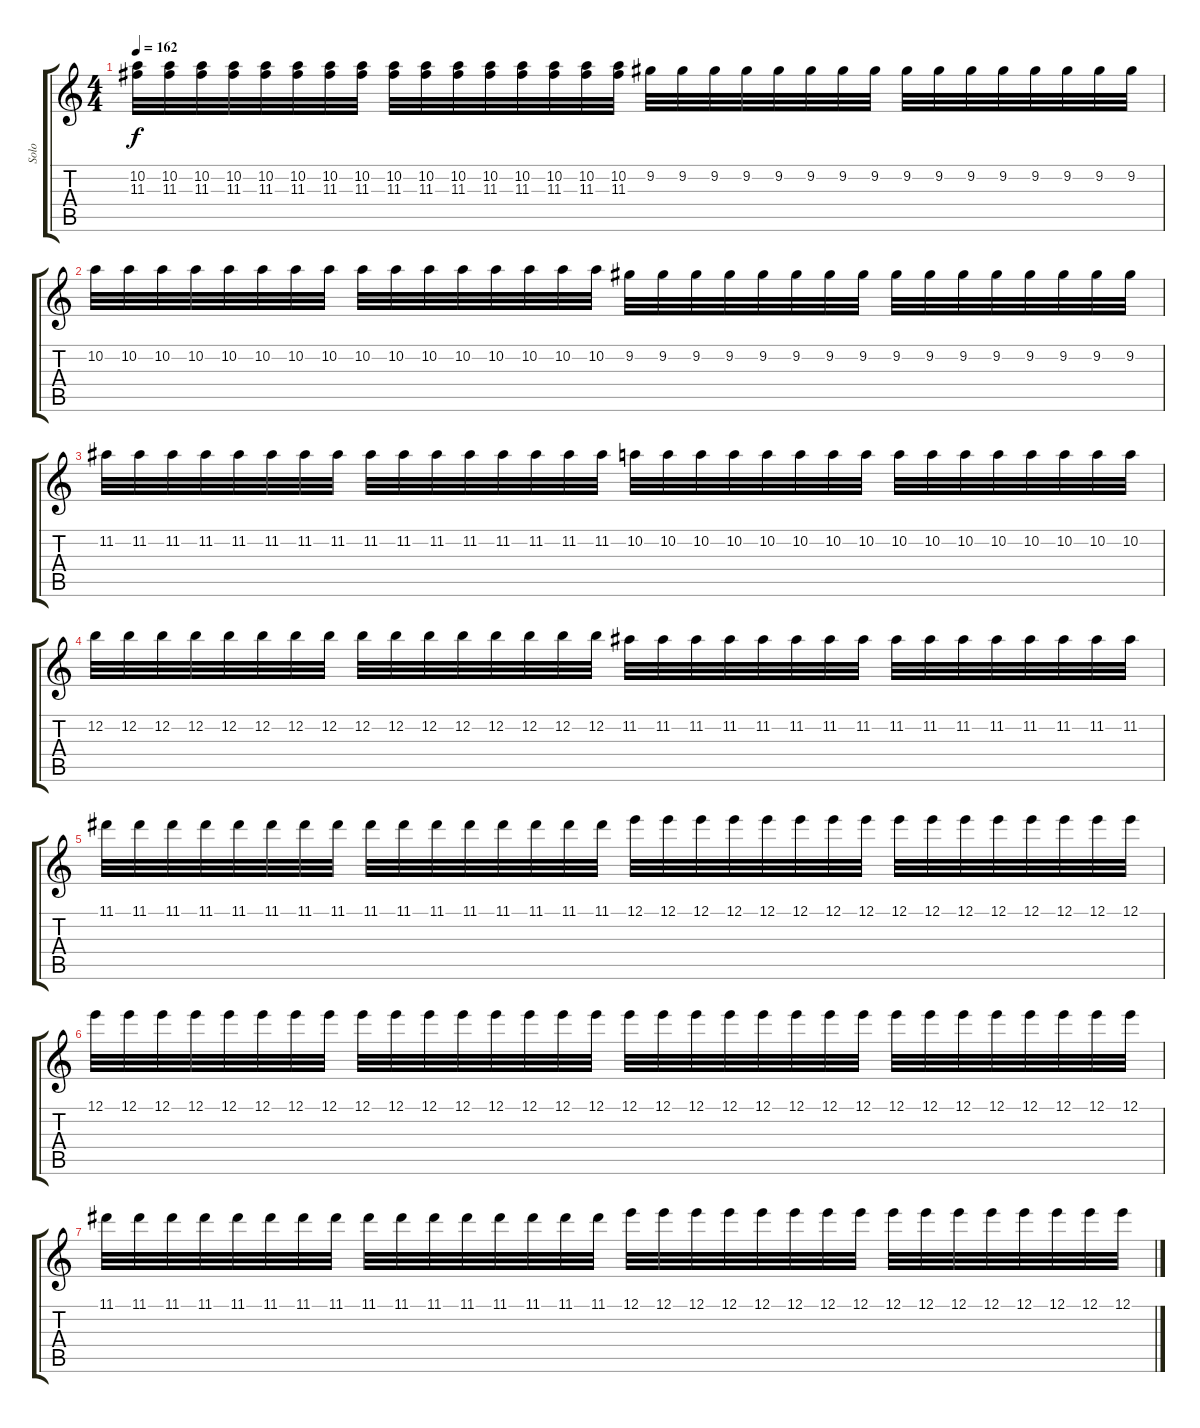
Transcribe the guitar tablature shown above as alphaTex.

\track ("Solo" "Solo") {instrument distortionguitar}
\staff {score tabs}
\tuning (E4 B3 G3 D3 A2 E2) {hide}
\ts (4 4)
\tempo 162
\clef g2
\ks c
(10.2 11.3).32{dy f} (10.2 11.3).32 (10.2 11.3).32 (10.2 11.3).32 (10.2 11.3).32 (10.2 11.3).32 (10.2 11.3).32 (10.2 11.3).32 (10.2 11.3).32 (10.2 11.3).32 (10.2 11.3).32 (10.2 11.3).32 (10.2 11.3).32 (10.2 11.3).32 (10.2 11.3).32 (10.2 11.3).32 9.2.32 9.2.32 9.2.32 9.2.32 9.2.32 9.2.32 9.2.32 9.2.32 9.2.32 9.2.32 9.2.32 9.2.32 9.2.32 9.2.32 9.2.32 9.2.32 |
10.2.32 10.2.32 10.2.32 10.2.32 10.2.32 10.2.32 10.2.32 10.2.32 10.2.32 10.2.32 10.2.32 10.2.32 10.2.32 10.2.32 10.2.32 10.2.32 9.2.32 9.2.32 9.2.32 9.2.32 9.2.32 9.2.32 9.2.32 9.2.32 9.2.32 9.2.32 9.2.32 9.2.32 9.2.32 9.2.32 9.2.32 9.2.32 |
11.2.32 11.2.32 11.2.32 11.2.32 11.2.32 11.2.32 11.2.32 11.2.32 11.2.32 11.2.32 11.2.32 11.2.32 11.2.32 11.2.32 11.2.32 11.2.32 10.2.32 10.2.32 10.2.32 10.2.32 10.2.32 10.2.32 10.2.32 10.2.32 10.2.32 10.2.32 10.2.32 10.2.32 10.2.32 10.2.32 10.2.32 10.2.32 |
12.2.32 12.2.32 12.2.32 12.2.32 12.2.32 12.2.32 12.2.32 12.2.32 12.2.32 12.2.32 12.2.32 12.2.32 12.2.32 12.2.32 12.2.32 12.2.32 11.2.32 11.2.32 11.2.32 11.2.32 11.2.32 11.2.32 11.2.32 11.2.32 11.2.32 11.2.32 11.2.32 11.2.32 11.2.32 11.2.32 11.2.32 11.2.32 |
11.1.32 11.1.32 11.1.32 11.1.32 11.1.32 11.1.32 11.1.32 11.1.32 11.1.32 11.1.32 11.1.32 11.1.32 11.1.32 11.1.32 11.1.32 11.1.32 12.1.32 12.1.32 12.1.32 12.1.32 12.1.32 12.1.32 12.1.32 12.1.32 12.1.32 12.1.32 12.1.32 12.1.32 12.1.32 12.1.32 12.1.32 12.1.32 |
12.1.32 12.1.32 12.1.32 12.1.32 12.1.32 12.1.32 12.1.32 12.1.32 12.1.32 12.1.32 12.1.32 12.1.32 12.1.32 12.1.32 12.1.32 12.1.32 12.1.32 12.1.32 12.1.32 12.1.32 12.1.32 12.1.32 12.1.32 12.1.32 12.1.32 12.1.32 12.1.32 12.1.32 12.1.32 12.1.32 12.1.32 12.1.32 |
11.1.32 11.1.32 11.1.32 11.1.32 11.1.32 11.1.32 11.1.32 11.1.32 11.1.32 11.1.32 11.1.32 11.1.32 11.1.32 11.1.32 11.1.32 11.1.32 12.1.32 12.1.32 12.1.32 12.1.32 12.1.32 12.1.32 12.1.32 12.1.32 12.1.32 12.1.32 12.1.32 12.1.32 12.1.32 12.1.32 12.1.32 12.1.32
